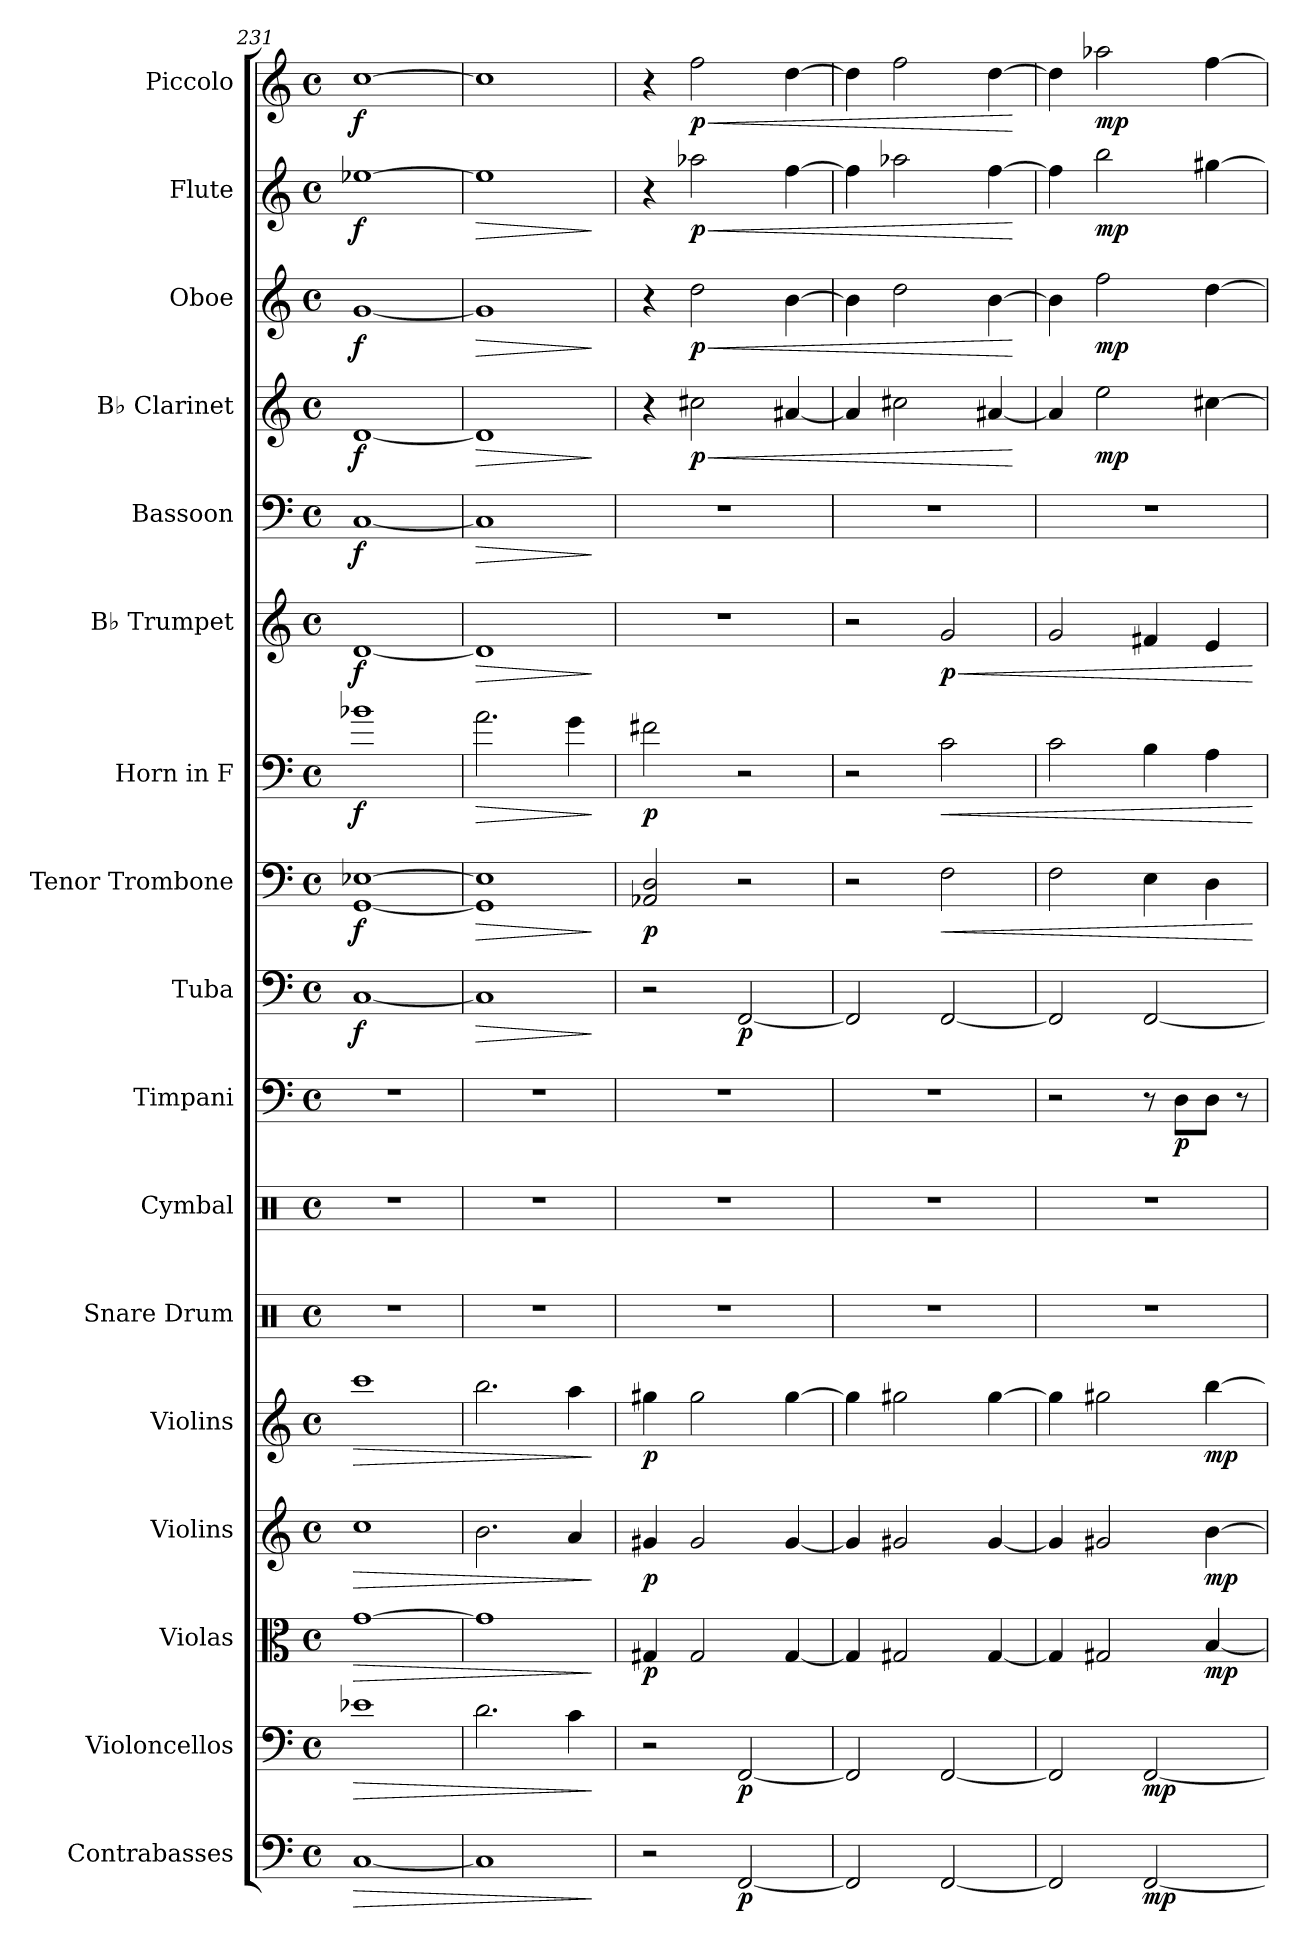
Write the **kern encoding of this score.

**kern	**dynam	**kern	**dynam	**kern	**dynam	**kern	**dynam	**kern	**dynam	**kern	**kern	**kern	**dynam	**kern	**dynam	**kern	**dynam	**kern	**dynam	**kern	**dynam	**kern	**dynam	**kern	**dynam	**kern	**dynam	**kern	**dynam	**kern	**dynam
*part17	*part17	*part16	*part16	*part15	*part15	*part14	*part14	*part13	*part13	*part12	*part11	*part10	*part10	*part9	*part9	*part8	*part8	*part7	*part7	*part6	*part6	*part5	*part5	*part4	*part4	*part3	*part3	*part2	*part2	*part1	*part1
*staff17	*staff17	*staff16	*staff16	*staff15	*staff15	*staff14	*staff14	*staff13	*staff13	*staff12	*staff11	*staff10	*staff10	*staff9	*staff9	*staff8	*staff8	*staff7	*staff7	*staff6	*staff6	*staff5	*staff5	*staff4	*staff4	*staff3	*staff3	*staff2	*staff2	*staff1	*staff1
*I"Contrabasses	*	*I"Violoncellos	*	*I"Violas	*	*I"Violins	*	*I"Violins	*	*I"Snare Drum	*I"Cymbal	*I"Timpani	*	*I"Tuba	*	*I"Tenor Trombone	*	*I"Horn in F	*	*I"B♭ Trumpet	*	*I"Bassoon	*	*I"B♭ Clarinet	*	*I"Oboe	*	*I"Flute	*	*I"Piccolo	*
*I'Cbs.	*	*I'Vcs.	*	*I'Vlas.	*	*I'Vlns.	*	*I'Vlns.	*	*I'S.D.	*I'Cym.	*I'Timp.	*	*I'Tba.	*	*I'T. Tbn.	*	*	*	*I'B♭ Tpt.	*	*I'Bsn.	*	*I'B♭ Cl.	*	*I'Ob.	*	*I'Fl.	*	*I'Picc.	*
*clefF4	*	*clefF4	*	*clefC3	*	*clefG2	*	*clefG2	*	*clefX	*clefX	*clefF4	*	*clefF4	*	*clefF4	*	*clefF4	*	*clefG2	*	*clefF4	*	*clefG2	*	*clefG2	*	*clefG2	*	*clefG2	*
*ITrd7c12	*	*	*	*	*	*	*	*	*	*	*	*	*	*	*	*	*	*ITrd4c7	*	*ITrd1c2	*	*	*	*ITrd1c2	*	*	*	*	*	*ITrd-7c-12	*
*k[]	*	*k[]	*	*k[]	*	*k[]	*	*k[]	*	*k[]	*k[]	*k[]	*	*k[]	*	*k[]	*	*k[b-]	*	*k[b-e-]	*	*k[]	*	*k[b-e-]	*	*k[]	*	*k[]	*	*k[]	*
*M4/4	*	*M4/4	*	*M4/4	*	*M4/4	*	*M4/4	*	*M4/4	*M4/4	*M4/4	*	*M4/4	*	*M4/4	*	*M4/4	*	*M4/4	*	*M4/4	*	*M4/4	*	*M4/4	*	*M4/4	*	*M4/4	*
*met(c)	*	*met(c)	*	*met(c)	*	*met(c)	*	*met(c)	*	*met(c)	*met(c)	*met(c)	*	*met(c)	*	*met(c)	*	*met(c)	*	*met(c)	*	*met(c)	*	*met(c)	*	*met(c)	*	*met(c)	*	*met(c)	*
=231	=231	=231	=231	=231	=231	=231	=231	=231	=231	=231	=231	=231	=231	=231	=231	=231	=231	=231	=231	=231	=231	=231	=231	=231	=231	=231	=231	=231	=231	=231	=231
!	!LO:HP:b	!	!LO:HP:b	!	!LO:HP:b	!	!LO:HP:b	!	!LO:HP:b	!	!	!	!	!	!LO:DY:b	!	!LO:DY:b	!	!LO:DY:b	!	!LO:DY:b	!	!LO:DY:b	!	!LO:DY:b	!	!LO:DY:b	!	!LO:DY:b	!	!LO:DY:b
[1CC	>	1e-X	>	[1g	>	1cc	>	1ccc	>	1r	1r	1r	.	[1C	f	[1GG [1E-X	f	1e-X	f	[1c	f	[1C	f	[1c	f	[1g	f	[1ee-X	f	[1ccc	f
!!LO:PB:g=z
=232	=232	=232	=232	=232	=232	=232	=232	=232	=232	=232	=232	=232	=232	=232	=232	=232	=232	=232	=232	=232	=232	=232	=232	=232	=232	=232	=232	=232	=232	=232	=232
!	!	!	!	!	!	!	!	!	!	!	!	!	!	!	!LO:HP:b	!	!LO:HP:b	!	!LO:HP:b	!	!LO:HP:b	!	!LO:HP:b	!	!LO:HP:b	!	!LO:HP:b	!	!LO:HP:b	!	!
1CC]	.	2.d\	.	1g]	.	2.b\	.	2.bb\	.	1r	1r	1r	.	1C]	>	1GG] 1E-]	>	2.d\	>	1c]	>	1C]	>	1c]	>	1g]	>	1ee-]	>	1ccc]	.
.	.	4c\	.	.	.	4a/	.	4aa\	.	.	.	.	.	.	.	.	.	4c\	.	.	.	.	.	.	.	.	.	.	.	.	.
.	]	.	]	.	]	.	]	.	]	.	.	.	.	.	]	.	]	.	]	.	]	.	]	.	]	.	]	.	]	.	.
=233	=233	=233	=233	=233	=233	=233	=233	=233	=233	=233	=233	=233	=233	=233	=233	=233	=233	=233	=233	=233	=233	=233	=233	=233	=233	=233	=233	=233	=233	=233	=233
!	!	!	!	!	!LO:DY:b	!	!LO:DY:b	!	!LO:DY:b	!	!	!	!	!	!	!	!LO:DY:b	!	!LO:DY:b	!	!	!	!	!	!	!	!	!	!	!	!
2r	.	2r	.	4G#X/	p	4g#X/	p	4gg#X\	p	1r	1r	1r	.	2r	.	2AA-X/ 2D/	p	2Bn\	p	1r	.	1r	.	4r	.	4r	.	4r	.	4r	.
!	!	!	!	!	!	!	!	!	!	!	!	!	!	!	!	!	!	!	!	!	!	!	!	!	!LO:HP:b	!	!LO:HP:b	!	!LO:HP:b	!	!LO:HP:b
!	!	!	!	!	!	!	!	!	!	!	!	!	!	!	!	!	!	!	!	!	!	!	!	!	!LO:DY:n=1:b	!	!LO:DY:n=1:b	!	!LO:DY:n=1:b	!	!LO:DY:n=1:b
.	.	.	.	2G#/	.	2g#/	.	2gg#\	.	.	.	.	.	.	.	.	.	.	.	.	.	.	.	2bn\	< p	2dd\	< p	2aa-X\	< p	2fff\	< p
!	!LO:DY:b	!	!LO:DY:b	!	!	!	!	!	!	!	!	!	!	!	!LO:DY:b	!	!	!	!	!	!	!	!	!	!	!	!	!	!	!	!
[2FFF/	p	[2FF/	p	.	.	.	.	.	.	.	.	.	.	[2FF/	p	2r	.	2r	.	.	.	.	.	.	.	.	.	.	.	.	.
.	.	.	.	[4G#/	.	[4g#/	.	[4gg#\	.	.	.	.	.	.	.	.	.	.	.	.	.	.	.	[4g#X/	.	[4b\	.	[4ff\	.	[4ddd\	.
=234	=234	=234	=234	=234	=234	=234	=234	=234	=234	=234	=234	=234	=234	=234	=234	=234	=234	=234	=234	=234	=234	=234	=234	=234	=234	=234	=234	=234	=234	=234	=234
2FFF/]	.	2FF/]	.	4G#/]	.	4g#/]	.	4gg#\]	.	1r	1r	1r	.	2FF/]	.	2r	.	2r	.	2r	.	1r	.	4g#/]	.	4b\]	.	4ff\]	.	4ddd\]	.
.	.	.	.	2G#X/	.	2g#X/	.	2gg#X\	.	.	.	.	.	.	.	.	.	.	.	.	.	.	.	2bn\	.	2dd\	.	2aa-X\	.	2fff\	.
!	!	!	!	!	!	!	!	!	!	!	!	!	!	!	!	!	!LO:HP:b	!	!LO:HP:b	!	!LO:HP:b	!	!	!	!	!	!	!	!	!	!
!	!	!	!	!	!	!	!	!	!	!	!	!	!	!	!	!	!	!	!	!	!LO:DY:n=1:b	!	!	!	!	!	!	!	!	!	!
[2FFF/	.	[2FF/	.	.	.	.	.	.	.	.	.	.	.	[2FF/	.	2F\	<	2F\	<	2f/	< p	.	.	.	.	.	.	.	.	.	.
.	.	.	.	[4G#/	.	[4g#/	.	[4gg#\	.	.	.	.	.	.	.	.	.	.	.	.	.	.	.	[4g#X/	.	[4b\	.	[4ff\	.	[4ddd\	.
.	.	.	.	.	.	.	.	.	.	.	.	.	.	.	.	.	.	.	.	.	.	.	.	.	[	.	[	.	[	.	[
=235	=235	=235	=235	=235	=235	=235	=235	=235	=235	=235	=235	=235	=235	=235	=235	=235	=235	=235	=235	=235	=235	=235	=235	=235	=235	=235	=235	=235	=235	=235	=235
2FFF/]	.	2FF/]	.	4G#/]	.	4g#/]	.	4gg#\]	.	1r	1r	2r	.	2FF/]	.	2F\	.	2F\	.	2f/	.	1r	.	4g#/]	.	4b\]	.	4ff\]	.	4ddd\]	.
!	!	!	!	!	!	!	!	!	!	!	!	!	!	!	!	!	!	!	!	!	!	!	!	!	!LO:DY:b	!	!LO:DY:b	!	!LO:DY:b	!	!LO:DY:b
.	.	.	.	2G#X/	.	2g#X/	.	2gg#X\	.	.	.	.	.	.	.	.	.	.	.	.	.	.	.	2dd\	mp	2ff\	mp	2bb\	mp	2aaa-X\	mp
!	!LO:DY:b	!	!LO:DY:b	!	!	!	!	!	!	!	!	!	!	!	!	!	!	!	!	!	!	!	!	!	!	!	!	!	!	!	!
[2FFF/	mp	[2FF/	mp	.	.	.	.	.	.	.	.	8r	.	[2FF/	.	4E\	.	4E\	.	4en/	.	.	.	.	.	.	.	.	.	.	.
!	!	!	!	!	!	!	!	!	!	!	!	!	!LO:DY:b	!	!	!	!	!	!	!	!	!	!	!	!	!	!	!	!	!	!
.	.	.	.	.	.	.	.	.	.	.	.	8D\L	p	.	.	.	.	.	.	.	.	.	.	.	.	.	.	.	.	.	.
!	!	!	!	!	!LO:DY:b	!	!LO:DY:b	!	!LO:DY:b	!	!	!	!	!	!	!	!	!	!	!	!	!	!	!	!	!	!	!	!	!	!
.	.	.	.	[4B/	mp	[4b\	mp	[4bb\	mp	.	.	8D\J	.	.	.	4D\	.	4D\	.	4d/	.	.	.	[4bn\	.	[4dd\	.	[4gg#X\	.	[4fff\	.
.	.	.	.	.	.	.	.	.	.	.	.	8r	.	.	.	.	.	.	.	.	.	.	.	.	.	.	.	.	.	.	.
.	.	.	.	.	.	.	.	.	.	.	.	.	.	.	.	.	[	.	[	.	[	.	.	.	.	.	.	.	.	.	.
=	=	=	=	=	=	=	=	=	=	=	=	=	=	=	=	=	=	=	=	=	=	=	=	=	=	=	=	=	=	=	=
*-	*-	*-	*-	*-	*-	*-	*-	*-	*-	*-	*-	*-	*-	*-	*-	*-	*-	*-	*-	*-	*-	*-	*-	*-	*-	*-	*-	*-	*-	*-	*-
